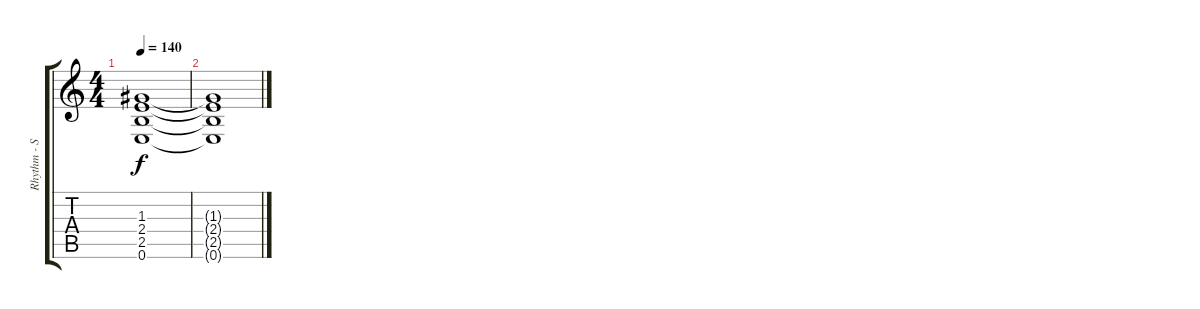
\track ("Rhythm - Steve Jones" "Rhythm - S") {instrument distortionguitar}
\staff {score tabs}
\tuning (E4 B3 G3 D3 A2 E2) {hide}
\ts (4 4)
\tempo 140
\clef g2
\ks c
(1.3{t} 2.4{t} 2.5{t} 0.6{t}).1{dy f} |
(1.3{t} 2.4{t} 2.5{t} 0.6{t}).1
